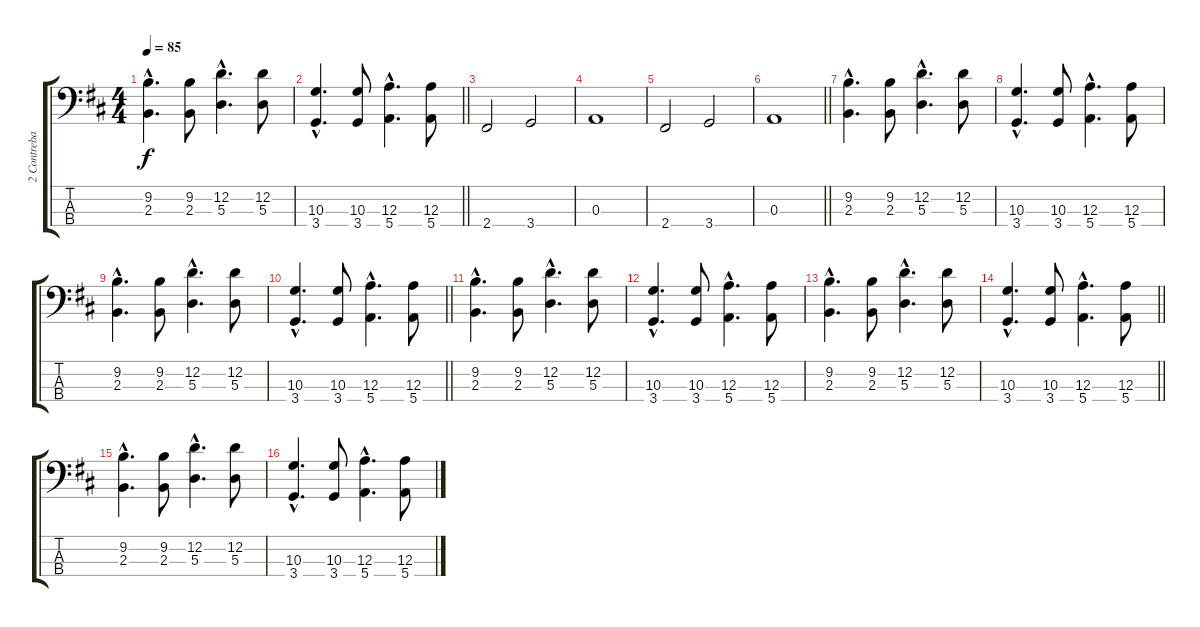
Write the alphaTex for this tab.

\track ("2 Contrebasses " "2 Contreba") {instrument acousticbass}
\staff {score tabs}
\tuning (G2 D2 A1 E1) {hide}
\ts (4 4)
\tempo 85
\clef f4
\ks bminor
(9.2{hac} 2.3{hac}).4{d dy f} (9.2 2.3).8 (12.2{hac} 5.3{hac}).4{d} (12.2 5.3).8 |
\barLineRight lightlight
(10.3{hac} 3.4{hac}).4{d} (10.3 3.4).8 (12.3{hac} 5.4{hac}).4{d} (12.3 5.4).8 |
2.4.2 3.4.2 |
0.3.1 |
2.4.2 3.4.2 |
\barLineRight lightlight
0.3.1 |
(9.2{hac} 2.3{hac}).4{d volume 11 instrument fretlessbass} (9.2 2.3).8 (12.2{hac} 5.3{hac}).4{d} (12.2 5.3).8 |
(10.3{hac} 3.4{hac}).4{d} (10.3 3.4).8 (12.3{hac} 5.4{hac}).4{d} (12.3 5.4).8 |
(9.2{hac} 2.3{hac}).4{d} (9.2 2.3).8 (12.2{hac} 5.3{hac}).4{d} (12.2 5.3).8 |
\barLineRight lightlight
(10.3{hac} 3.4{hac}).4{d} (10.3 3.4).8 (12.3{hac} 5.4{hac}).4{d} (12.3 5.4).8 |
(9.2{hac} 2.3{hac}).4{d} (9.2 2.3).8 (12.2{hac} 5.3{hac}).4{d} (12.2 5.3).8 |
(10.3{hac} 3.4{hac}).4{d} (10.3 3.4).8 (12.3{hac} 5.4{hac}).4{d} (12.3 5.4).8 |
(9.2{hac} 2.3{hac}).4{d} (9.2 2.3).8 (12.2{hac} 5.3{hac}).4{d} (12.2 5.3).8 |
\barLineRight lightlight
(10.3{hac} 3.4{hac}).4{d} (10.3 3.4).8 (12.3{hac} 5.4{hac}).4{d} (12.3 5.4).8 |
(9.2{hac} 2.3{hac}).4{d} (9.2 2.3).8 (12.2{hac} 5.3{hac}).4{d} (12.2 5.3).8 |
(10.3{hac} 3.4{hac}).4{d} (10.3 3.4).8 (12.3{hac} 5.4{hac}).4{d} (12.3 5.4).8
